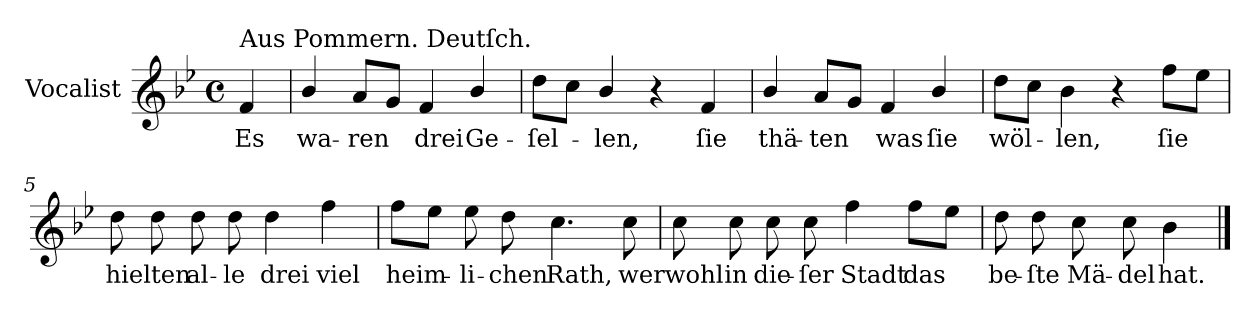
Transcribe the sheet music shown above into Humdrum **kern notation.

**kern	**text
*part1	*part1
*staff1	*staff1
*I"Vocalist	*
*k[b-e-]	*
*B-:	*
*M4/4	*
*met(c)	*
=	=
!LO:TX:a:t=Aus Pommern. Deutſch.	!
4f	Es
=1	=1
4b-/	wa-
8aL	-ren
8gJ	.
4f	drei
4b-/	Ge-
=2	=2
8ddL	-ſel-
8ccJ	.
4b-/	-len,
4r	.
4f	ſie
=3	=3
4b-/	thä-
8aL	-ten
8gJ	.
4f	was
4b-/	ſie
=4	=4
8ddL	wöl-
8ccJ	.
4b-	-len,
4r	.
8ffL	ſie
8ee-J	.
=5	=5
8dd	hielten
8dd	.
8dd	al-
8dd	-le
4dd	drei
4ff	viel
=6	=6
8ffL	heim-
8ee-J	.
8ee-	-li-
8dd	-chen
4.cc	Rath,
8cc	wer
=7	=7
8cc	wohl
8cc	in
8cc	die-
8cc	-ſer
4ff	Stadt
8ffL	das
8ee-J	.
=8	=8
8dd	be-
8dd	-ſte
8cc	Mä-
8cc	-del
4b-	hat.
==	==
*-	*-
